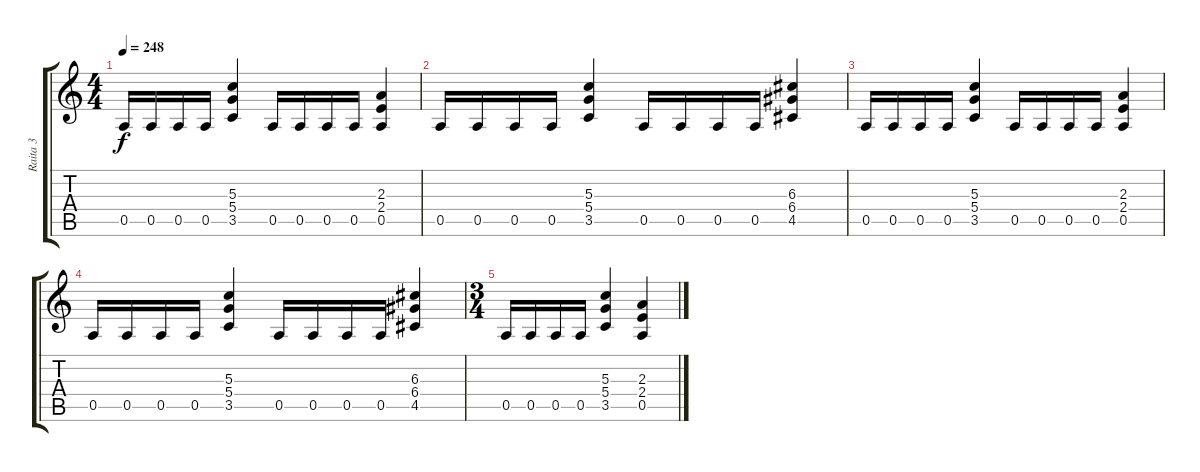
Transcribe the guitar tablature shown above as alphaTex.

\track ("Raita 3" "Raita 3") {instrument overdrivenguitar}
\staff {score tabs}
\tuning (E4 B3 G3 D3 A2 E2) {hide}
\ts (4 4)
\tempo 248
\clef g2
\ks c
0.5.16{dy f} 0.5.16 0.5.16 0.5.16 (5.3 5.4 3.5).4 0.5.16 0.5.16 0.5.16 0.5.16 (2.3 2.4 0.5).4 |
0.5.16 0.5.16 0.5.16 0.5.16 (5.3 5.4 3.5).4 0.5.16 0.5.16 0.5.16 0.5.16 (6.3 6.4 4.5).4 |
0.5.16 0.5.16 0.5.16 0.5.16 (5.3 5.4 3.5).4 0.5.16 0.5.16 0.5.16 0.5.16 (2.3 2.4 0.5).4 |
0.5.16 0.5.16 0.5.16 0.5.16 (5.3 5.4 3.5).4 0.5.16 0.5.16 0.5.16 0.5.16 (6.3 6.4 4.5).4 |
\ts (3 4)
0.5.16 0.5.16 0.5.16 0.5.16 (5.3 5.4 3.5).4 (2.3 2.4 0.5).4
